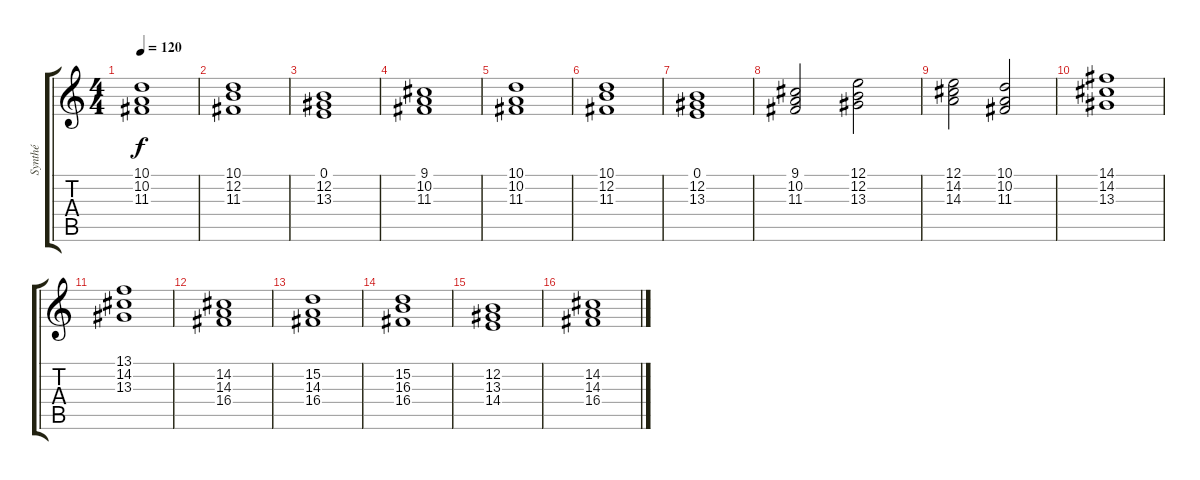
\track ("Synthé" "Synthé") {instrument synthstrings1}
\staff {score tabs}
\tuning (E4 B3 G3 D3 A2 E2) {hide}
\ts (4 4)
\tempo 120
\clef g2
\ks c
(10.1 10.2 11.3).1{dy f} |
(10.1 12.2 11.3).1 |
(0.1 12.2 13.3).1 |
(9.1 10.2 11.3).1 |
(10.1 10.2 11.3).1 |
(10.1 12.2 11.3).1 |
(0.1 12.2 13.3).1 |
(9.1 10.2 11.3).2 (12.1 12.2 13.3).2 |
(12.1 14.2 14.3).2 (10.1 10.2 11.3).2 |
(14.1 14.2 13.3).1 |
(13.1 14.2 13.3).1 |
(14.2 14.3 16.4).1 |
(15.2 14.3 16.4).1 |
(15.2 16.3 16.4).1 |
(12.2 13.3 14.4).1 |
(14.2 14.3 16.4).1
